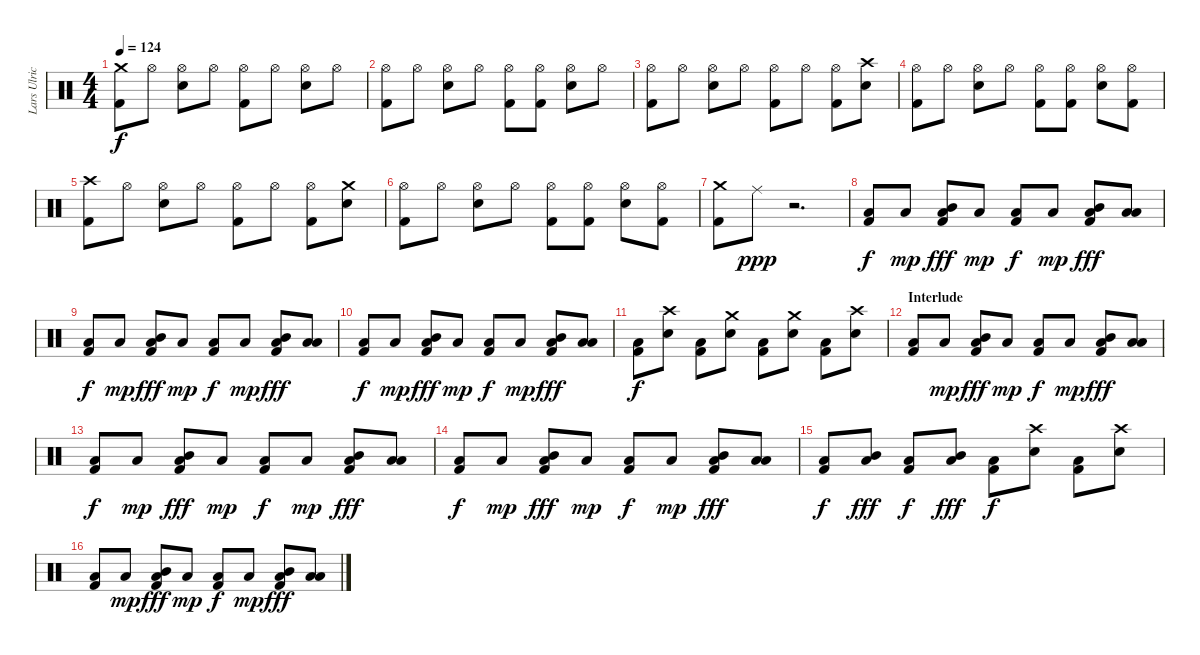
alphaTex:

\track ("Lars Ulrich" "Lars Ulric") {instrument percussion}
\staff {score}
\articulation defaults
\ts (4 4)
\tempo 124
\clef neutral
\ks c
("Crash medium (hit)" "Kick (hit) 2").8{dy f} "Hi-Hat (open)".8 ("Hi-Hat (open)" "Snare (hit) 2").8 "Hi-Hat (open)".8 ("Hi-Hat (open)" "Kick (hit) 2").8 "Hi-Hat (open)".8 ("Hi-Hat (open)" "Snare (hit) 2").8 "Hi-Hat (open)".8 |
("Hi-Hat (open)" "Kick (hit) 2").8 "Hi-Hat (open)".8 ("Hi-Hat (open)" "Snare (hit) 2").8 "Hi-Hat (open)".8 ("Hi-Hat (open)" "Kick (hit) 2").8 ("Hi-Hat (open)" "Kick (hit) 2").8 ("Hi-Hat (open)" "Snare (hit) 2").8 "Hi-Hat (open)".8 |
("Hi-Hat (open)" "Kick (hit) 2").8 "Hi-Hat (open)".8 ("Hi-Hat (open)" "Snare (hit) 2").8 "Hi-Hat (open)".8 ("Hi-Hat (open)" "Kick (hit) 2").8 "Hi-Hat (open)".8 ("Hi-Hat (open)" "Kick (hit) 2").8 ("Crash high (hit)" "Snare (hit) 2").8 |
("Hi-Hat (open)" "Kick (hit) 2").8 "Hi-Hat (open)".8 ("Hi-Hat (open)" "Snare (hit) 2").8 "Hi-Hat (open)".8 ("Hi-Hat (open)" "Kick (hit) 2").8 ("Hi-Hat (open)" "Kick (hit) 2").8 ("Hi-Hat (open)" "Snare (hit) 2").8 ("Hi-Hat (open)" "Kick (hit) 2").8 |
("Crash high (hit)" "Kick (hit) 2").8 "Hi-Hat (open)".8 ("Hi-Hat (open)" "Snare (hit) 2").8 "Hi-Hat (open)".8 ("Hi-Hat (open)" "Kick (hit) 2").8 "Hi-Hat (open)".8 ("Hi-Hat (open)" "Kick (hit) 2").8 ("Crash medium (hit)" "Snare (hit) 2").8 |
("Hi-Hat (open)" "Kick (hit) 2").8 "Hi-Hat (open)".8 ("Hi-Hat (open)" "Snare (hit) 2").8 "Hi-Hat (open)".8 ("Hi-Hat (open)" "Kick (hit) 2").8 ("Hi-Hat (open)" "Kick (hit) 2").8 ("Hi-Hat (open)" "Snare (hit) 2").8 ("Hi-Hat (open)" "Kick (hit) 2").8 |
("Crash medium (hit)" "Kick (hit) 2").8 "Ride (middle)".8{dy ppp} r.2{d} |
("Low Floor Tom (hit)" "Kick (hit) 2").8{dy f} "Low Floor Tom (hit)".8{dy mp} ("Mid Tom (hit)" "Low Floor Tom (hit)" "Kick (hit) 2").8{dy fff} "Low Floor Tom (hit)".8{dy mp} ("Low Floor Tom (hit)" "Kick (hit) 2").8{dy f} "Low Floor Tom (hit)".8{dy mp} ("Mid Tom (hit)" "Low Floor Tom (hit)" "Kick (hit) 2").8{dy fff} ("Low Tom (hit)" "Low Floor Tom (hit)").8 |
("Low Floor Tom (hit)" "Kick (hit) 2").8{dy f} "Low Floor Tom (hit)".8{dy mp} ("Mid Tom (hit)" "Low Floor Tom (hit)" "Kick (hit) 2").8{dy fff} "Low Floor Tom (hit)".8{dy mp} ("Low Floor Tom (hit)" "Kick (hit) 2").8{dy f} "Low Floor Tom (hit)".8{dy mp} ("Mid Tom (hit)" "Low Floor Tom (hit)" "Kick (hit) 2").8{dy fff} ("Low Tom (hit)" "Low Floor Tom (hit)").8 |
("Low Floor Tom (hit)" "Kick (hit) 2").8{dy f} "Low Floor Tom (hit)".8{dy mp} ("Mid Tom (hit)" "Low Floor Tom (hit)" "Kick (hit) 2").8{dy fff} "Low Floor Tom (hit)".8{dy mp} ("Low Floor Tom (hit)" "Kick (hit) 2").8{dy f} "Low Floor Tom (hit)".8{dy mp} ("Mid Tom (hit)" "Low Floor Tom (hit)" "Kick (hit) 2").8{dy fff} ("Low Tom (hit)" "Low Floor Tom (hit)").8 |
("Low Floor Tom (hit)" "Kick (hit) 2").8{dy f} ("Crash high (hit)" "Snare (hit) 2").8 ("Low Floor Tom (hit)" "Kick (hit) 2").8 ("Crash medium (hit)" "Snare (hit) 2").8 ("Low Floor Tom (hit)" "Kick (hit) 2").8 ("Crash medium (hit)" "Snare (hit) 2").8 ("Low Floor Tom (hit)" "Kick (hit) 2").8 ("Crash high (hit)" "Snare (hit) 2").8 |
\section ("" "Interlude")
("Low Floor Tom (hit)" "Kick (hit) 2").8 "Low Floor Tom (hit)".8{dy mp} ("Mid Tom (hit)" "Low Floor Tom (hit)" "Kick (hit) 2").8{dy fff} "Low Floor Tom (hit)".8{dy mp} ("Low Floor Tom (hit)" "Kick (hit) 2").8{dy f} "Low Floor Tom (hit)".8{dy mp} ("Mid Tom (hit)" "Low Floor Tom (hit)" "Kick (hit) 2").8{dy fff} ("Low Tom (hit)" "Low Floor Tom (hit)").8 |
("Low Floor Tom (hit)" "Kick (hit) 2").8{dy f} "Low Floor Tom (hit)".8{dy mp} ("Mid Tom (hit)" "Low Floor Tom (hit)" "Kick (hit) 2").8{dy fff} "Low Floor Tom (hit)".8{dy mp} ("Low Floor Tom (hit)" "Kick (hit) 2").8{dy f} "Low Floor Tom (hit)".8{dy mp} ("Mid Tom (hit)" "Low Floor Tom (hit)" "Kick (hit) 2").8{dy fff} ("Low Tom (hit)" "Low Floor Tom (hit)").8 |
("Low Floor Tom (hit)" "Kick (hit) 2").8{dy f} "Low Floor Tom (hit)".8{dy mp} ("Mid Tom (hit)" "Low Floor Tom (hit)" "Kick (hit) 2").8{dy fff} "Low Floor Tom (hit)".8{dy mp} ("Low Floor Tom (hit)" "Kick (hit) 2").8{dy f} "Low Floor Tom (hit)".8{dy mp} ("Mid Tom (hit)" "Low Floor Tom (hit)" "Kick (hit) 2").8{dy fff} ("Low Tom (hit)" "Low Floor Tom (hit)").8 |
("Low Floor Tom (hit)" "Kick (hit) 2").8{dy f} ("Mid Tom (hit)" "Low Floor Tom (hit)").8{dy fff} ("Low Floor Tom (hit)" "Kick (hit) 2").8{dy f} ("Mid Tom (hit)" "Low Floor Tom (hit)").8{dy fff} ("Low Floor Tom (hit)" "Kick (hit) 2").8{dy f} ("Crash high (hit)" "Snare (hit) 2").8 ("Low Floor Tom (hit)" "Kick (hit) 2").8 ("Crash high (hit)" "Snare (hit) 2").8 |
("Low Floor Tom (hit)" "Kick (hit) 2").8 "Low Floor Tom (hit)".8{dy mp} ("Mid Tom (hit)" "Low Floor Tom (hit)" "Kick (hit) 2").8{dy fff} "Low Floor Tom (hit)".8{dy mp} ("Low Floor Tom (hit)" "Kick (hit) 2").8{dy f} "Low Floor Tom (hit)".8{dy mp} ("Mid Tom (hit)" "Low Floor Tom (hit)" "Kick (hit) 2").8{dy fff} ("Low Tom (hit)" "Low Floor Tom (hit)").8
